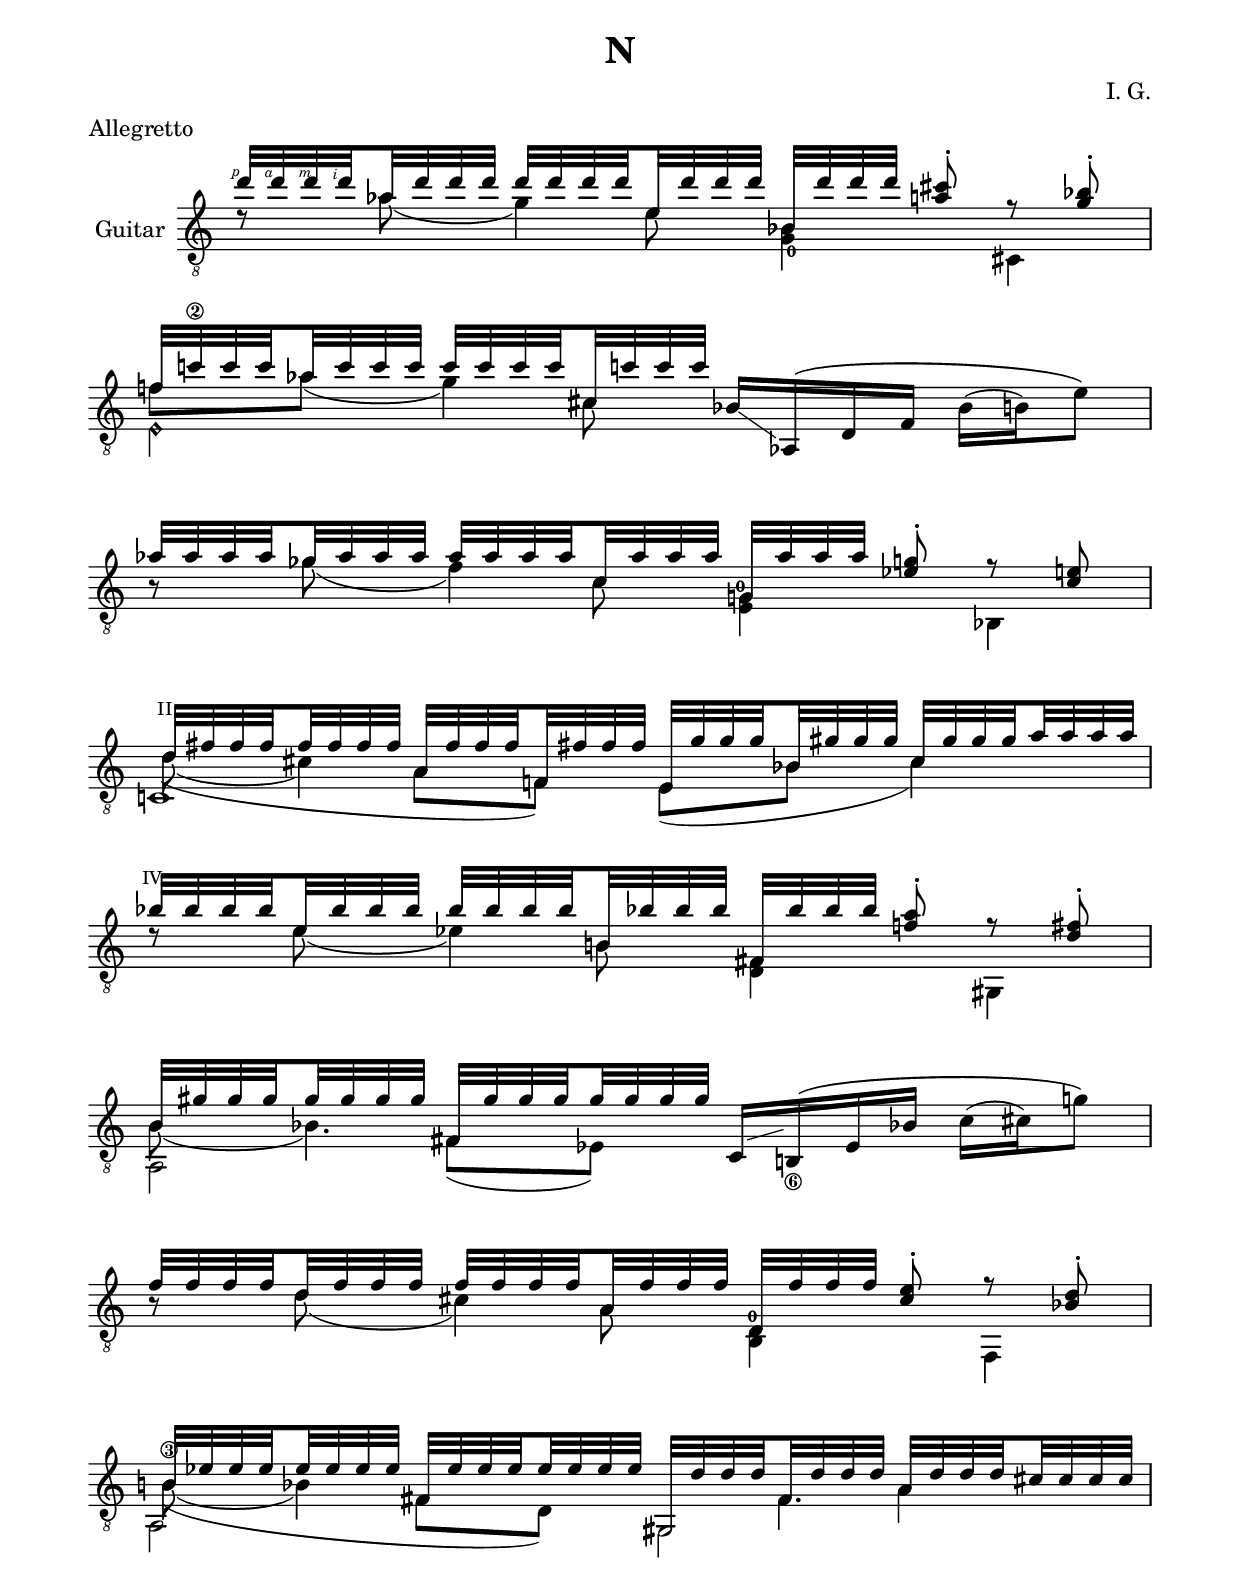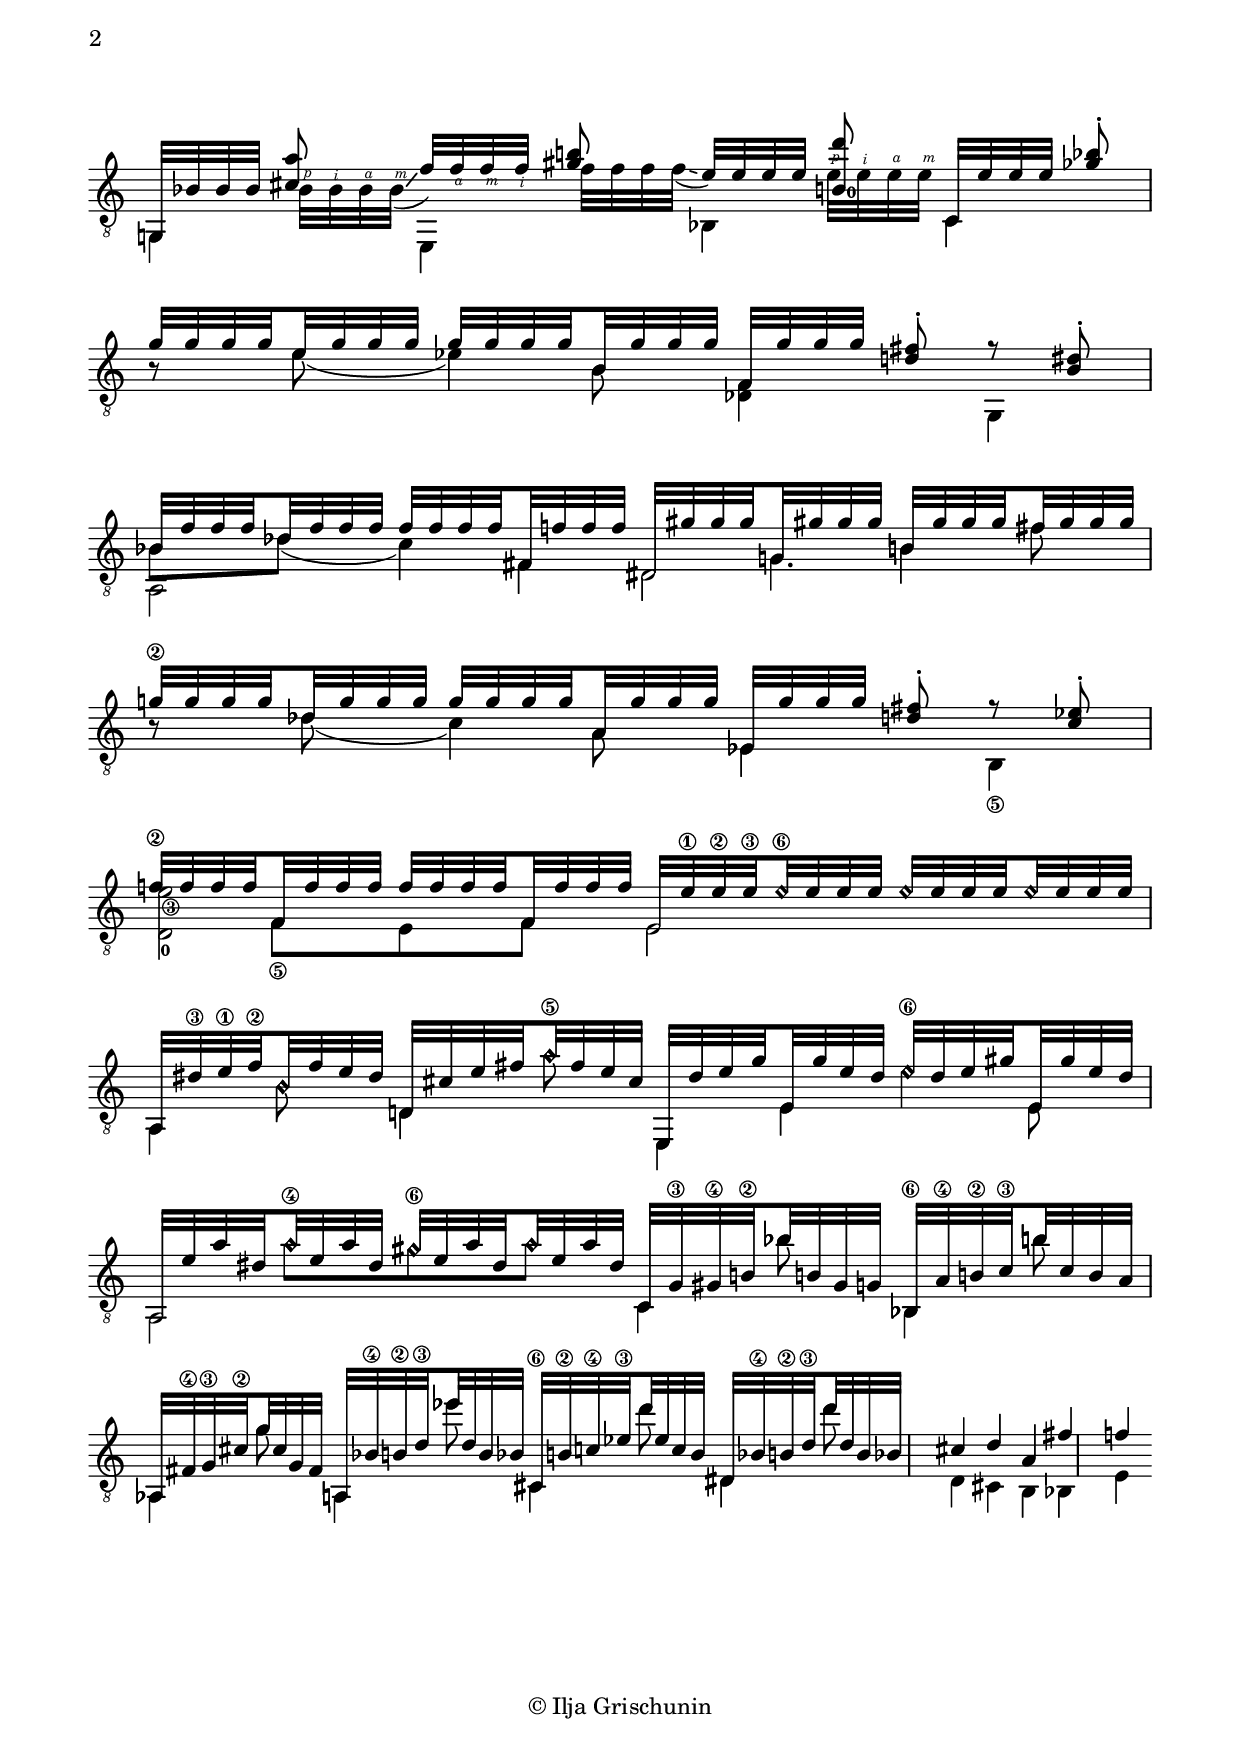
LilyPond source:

\version "2.19.15"

\language "deutsch"

\header {
  title = "N"
  meter = "Allegretto"
  composer = "I. G."
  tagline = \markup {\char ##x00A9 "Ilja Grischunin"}
}

\paper {
  #(set-paper-size "a4")
  top-markup-spacing.basic-distance = 5
  markup-system-spacing.basic-distance = 15
  top-system-spacing.basic-distance = 20
  system-system-spacing.basic-distance = 20
  score-system-spacing.basic-distance = 20
  last-bottom-spacing.basic-distance = 25

  %two-sided = ##t
  %inner-margin = 25
  %outer-margin = 15
  left-margin = 15
  right-margin = 15
}

\layout {
  \context {
    \Voice
    \override Glissando.thickness = #1.5
    \override Glissando.gap = #0.1
  }
  \context {
    \Score
    \remove "Bar_number_engraver"
  }
}
%%%%%%%%%%%%%%%%%%%%%%%%%%%%%%%%%%%%%%
#(define RH rightHandFinger)

xLV = #(define-music-function (parser location further) (number?) #{
  \once \override LaissezVibrerTie.X-extent = #'(0 . 0)
  \once \override LaissezVibrerTie.details.note-head-gap = #(/
                                                             further -2)
  \once \override LaissezVibrerTie.extra-offset = #(cons (/
                                                          further 2) 0)
         #})

stringNumberSpanner =
#(define-music-function (parser location StringNumber) (string?)
   #{
     \override TextSpanner.font-size = #-5
     \override TextSpanner.dash-fraction = #0.3
     \override TextSpanner.dash-period = #1.5
     \override TextSpanner.bound-details.right.arrow = ##t
     \override TextSpanner.arrow-width = #0.2
     \override TextSpanner.arrow-length = #0.7
     \override TextSpanner.bound-details.left.stencil-align-dir-y = #CENTER
     \override TextSpanner.bound-details.left.text = \markup { \circle \number #StringNumber }
   #})

stringNumSpan =
#(define-music-function (parser location StringNumber) (string?)
   #{
     \override TextSpanner.font-size = #-5
     \override TextSpanner.dash-fraction = #0.3
     \override TextSpanner.dash-period = #1.5
     %\override TextSpanner.bound-details.right.arrow = ##t
     %\override TextSpanner.arrow-width = #0.2
     %\override TextSpanner.arrow-length = #0.7
     \override TextSpanner.bound-details.left.stencil-align-dir-y = #CENTER
     \override TextSpanner.bound-details.left.text = \markup { \circle \number #StringNumber }
   #})

%%%%%%%%%%%%%%%%%%%%%%%%%%%%%%%%%%%%%%

global = {
  %\key d \major
  \time 4/4
  \override Staff.TimeSignature.stencil = ##f
}

ossia = \relative {
  \set Staff.fontSize = #-3
  \override Staff.StaffSymbol.staff-space = #(magstep -3)
  \override Staff.StaffSymbol.thickness = #(magstep -3)
  \global
  d''2~ d8 cis-. r b-. c!2 r
  \break
  as~ as8 g-. r e fis2 r
  \break
  b~ b8 a-. r fis-. as2 r
  \break
  f~ f8 e-. r d es2 d'4.( cis8)
  \break
  b4 f' e4. b'8 g2~ g8 fis-. r es-. f!2 as f e R1*2 r2 b4 h g es' d2
  cis4 d a fis' f2
}

classicalGuitar = \relative {
  \global
  <<
    {
      \set subdivideBeams = ##t
      \set baseMoment = #(ly:make-moment 1/8)
      \set beatStructure = #'(2 2 2 2)
      \override StrokeFinger.extra-offset = #'(-2.3 . 0.8)
      d''32\RH #1 d\RH #4 d\RH #3 d\RH #2 as d d d d d d d e, d' d d
      b, d' d d <a cis>8-.\noBeam r <g b>-.
    }
    \\
    {
      d8\rest as'( g4)
      \once\override Fingering.extra-offset = #'(0.3 . 1)
      <g,_0 b>4 cis,
    }
    \\
    {
      \voiceTwo
      s4. e'8 s2
    }
  >>
  <<
    {
      f!32 c'!\2 c c as c c c c c c c cis, c'! c c
    }
    \\
    {
      f,8 as( g4)
    }
    \\
    {
      \voiceTwo
      s4. cis,8
    }
    \\
    {
      \voiceTwo
      e,4\harmonic s
    }
  >>
  b'16-\markup {
    \postscript #"1.2 2.2 moveto 3.6 -2.5 rlineto stroke"
  } as,\( d f b( h) e8\)
  <<
    {
      \set subdivideBeams = ##t
      \set baseMoment = #(ly:make-moment 1/8)
      \set beatStructure = #'(2 2 2 2)
      as32 as as as ges as as as as as as as c, as' as as
      g, as' as as <es g>8-.\noBeam r <c e>
    }
    \\
    {
      h8\rest ges'( f4)
      \once\override Fingering.extra-offset = #'(-0.5 . -3)
      <e, g!-0>4 b
    }
    \\
    {
      \voiceTwo
      s4. c'8 s2
    }
  >>
  <<
    {
      \override TextScript.font-size = -2
      \once\override TextScript.extra-offset = #'(-0.5 . -1.5)
      d32^"II" fis fis fis fis fis fis fis
      a, fis' fis fis f,! fis'! fis fis
      e, g' g g b, gis' gis gis cis, gis' gis gis a a a a
    }
    \\
    {
      d,8( cis4) s8
    }
    \\
    {
      \voiceTwo
      \hideNotes
      \shape #'((0.8 . 0.3) (0 . 0) (0 . 0) (0 . 0)) Slur
      d4(\unHideNotes a8 f) e( b' cis4)
    }
    \\
    {
      \voiceTwo
      c,!1
    }
  >>
  <<
    {
      \once\override TextScript.extra-offset = #'(-0.7 . -1.5)
      b''32^"IV" b b b e, b' b b b b b b h,! b'! b b
      fis, b' b b <f! a>8-.\noBeam r <d fis>-.
    }
    \\
    {
      d8\rest e( es4) <d, fis> gis,
    }
    \\
    {
      \voiceTwo
      s4. h'8 s2
    }
  >>
  <<
    {
      h32 gis' gis gis gis gis gis gis fis, gis' gis gis gis gis gis gis
    }
    \\
    {
      h,8( b4.)
    }
    \\
    {
      \voiceTwo
      s4 fis8( es)
    }
    \\
    {
      \voiceTwo
      a,2
    }
  >>
  c16-\markup {
    \postscript #"1.7 1.2 moveto 3.5 1 rlineto stroke"
  } h!_\6\( es b'! c( cis) g'8\)
  \break
  <<
    {
      \set subdivideBeams = ##t
      \set baseMoment = #(ly:make-moment 1/8)
      \set beatStructure = #'(2 2 2 2)
      f32 f f f d f f f f f f f a, f' f f
      d, f' f f <cis e>8-.\noBeam r <b d>-.
    }
    \\
    {
      h8\rest d( cis4)
      \once\override Fingering.extra-offset = #'(-0.3 . -4.2)
      <h, d-0> f
    }
    \\
    {
      \voiceTwo
      s4. a'8 s2
    }
  >>
  \mergeDifferentlyHeadedOn
  \mergeDifferentlyDottedOn
  <<
    {
      h32 es es es es es es es fis, es' es es es es es es
      gis,, d'' d d fis, d' d d a d d d cis cis cis cis
    }
    \\
    {
      h!8\3( b4) s8 s4 a
    }
    \\
    {
      \voiceTwo
      \hideNotes
      \shape #'((1 . 0.8) (0 . 0) (0 . 0) (0 . 0)) Slur
      h4(\unHideNotes fis8 d) s8 fis4.
    }
    \\
    {
      \voiceTwo
      a,2 gis
    }
  >>
  <<
    {
      s8 <cis' a'> s <gis' h!> s
      \once\override Fingering.extra-offset = #'(1.2 . 2.9)
      <h,!_0 d'>
    }
    \\
    {
      \voiceOne
      g,32[ b' b b]
      \voiceTwo
      \override StrokeFinger.extra-offset = #'(-1.3 . 1.5)
      b\RH #1 b\RH #2 b\RH #4 b\RH #3 (\glissando
      \voiceOne
      \override StrokeFinger.extra-offset = #'(-1.3 . -1.2)
      f')[ f\RH #4 f\RH #3 f\RH #2 ]
      \voiceTwo
      f f f f(\glissando
      \voiceOne
      e)[ e e e]
      \voiceTwo
      \override StrokeFinger.extra-offset = #'(-1.3 . 1.5)
      e\RH #1 e\RH #2 e\RH #4 e\RH #3
    }
    \\
    {
      \voiceTwo
      g,,!4 e b'
    }
  >>
  <<
    {
      c32 e' e e <ges b>8-.\noBeam
    }
    \\
    {
      c,,4
    }
  >>
  <<
    {
      g''32 g g g e g g g g g g g h, g' g g
      f, g' g g <d! fis>8-.\noBeam r <h dis>-.
    }
    \\
    {
      h8\rest e( es4) <des, f> g,
    }
    \\
    {
      \voiceTwo
      s4. h'8 s2
    }
  >>
  <<
    {
      b32 f' f f des f f f f f f f fis, f'! f f
      dis, gis' gis gis g,! gis'! gis gis h, gis' gis gis fis gis gis gis
    }
    \\
    {
      s2. s8 fis
    }
    \\
    {
      \voiceTwo
      b,8 des( c4) s h
    }
    \\
    {
      \voiceTwo
      s4. fis4 g4.
    }
    \\
    {
      \voiceTwo
      a,2 dis
    }
  >>
  <<
    {
      g'!32\2 g g g des g g g g g g g a, g' g g
      es, g' g g <d fis>8-.\noBeam r <c es>-.
    }
    \\
    {
      h8\rest des( c4) es, h_\5
    }
    \\
    {
      \voiceTwo
      s4. a'8 s2
    }
  >>
  <<
    {
      f'!32\2 f f f f, f' f f f f f f f, f' f f
      e, e'\1 e\2 e\3 e\harmonic\6 e e e e\harmonic e e e e\harmonic e e e
    }
    \\
    {
      s8 f,_\5 e f
    }
    \\
    {
      \voiceTwo
      \once\override NoteColumn.force-hshift = #0.2
      \once\override StringNumber.extra-offset = #'(0.5 . -3.3)
      <d_0 e'\3>2 e2
    }
  >>
  <<
    {
      a,32 dis'\3 e\1 f\2 h,\harmonic f'  e dis d,! cis' e fis a\harmonic\5 fis e cis
      e,, dis'' e g e, g' e dis e\harmonic\6 dis e gis e, gis' e dis
      a, e'' a dis, a'\harmonic\4 e a dis, gis\harmonic\6 e a dis, a'\harmonic e a dis,
    }
    \\
    {
      s8 h\harmonic s a'\harmonic s e,4 e8
      s a'\harmonic gis\harmonic a\harmonic
    }
    \\
    {
      \voiceTwo
      a,,4 d e, e''\harmonic a,,2
    }
  >>
  <<
    {
      \override Fingering.staff-padding = #'()
      c32 g'\3 gis\4 h!\2 b' h,! gis g b,\6 a'\4 h!\2 c\3 h' c, h a
      as, fis'\4 g\3 cis\2 g' cis, g fis a, b'\4 h\2 d\3 es' d, h b
      cis,\6 h'\2 c!\4 es\3 d' es, c h dis, b'\4 h\2 d\3 d' d, h b
      %d, b' h es cis' es, h b cis, h'\2 c!\4 es\3 d' es, c h
    }
    \\
    {
      s8 b' s h s g s es' s d s d s 
      %cis s d s a s fis' s f!
    }
    \\
    {
      \voiceTwo
      c,,4 b as a cis dis 
      %d cis h b e
    }
  >>
  <<
    {
      
    }
    \\
    {
      \voiceOne
      cis' d a fis' f!
    }
    \\
    {
      \voiceTwo
      d, cis h b e
    }
  >>
}

%%%%%%%%%%%%%%%%%%%%%%%%%%%%%%%%%%%%%%
\score {
  \new StaffGroup<<

    %\new Staff \ossia

    \new Staff \with {
      instrumentName = "Guitar"
    }
    {
      \clef "treble_8" \classicalGuitar
    }

  >>
}
